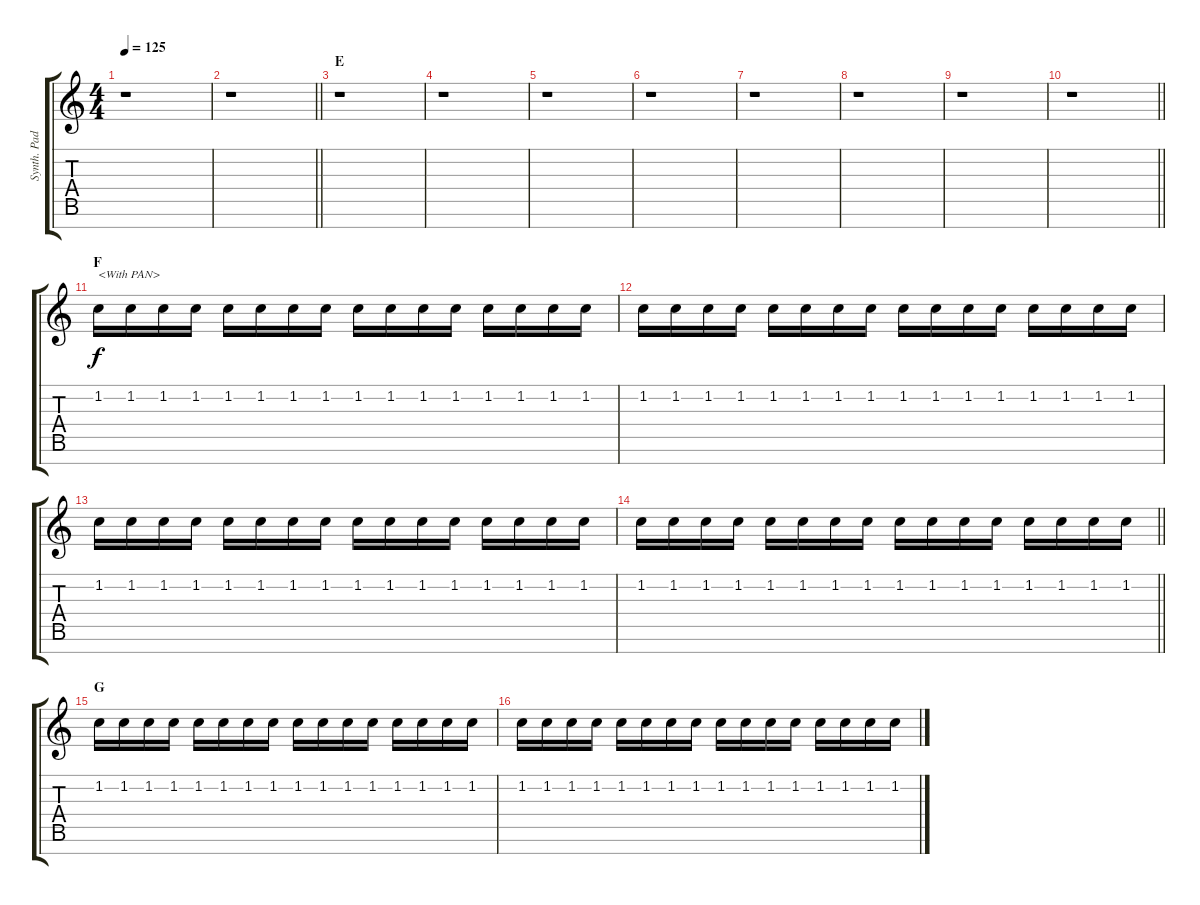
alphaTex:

\track ("Synth. Pad II" "Synth. Pad") {instrument pad1newage}
\staff {score tabs}
\tuning (E5 B4 G4 D4 A3 E3 B2) {hide}
\ts (4 4)
\tempo 125
\clef g2
\ks c
r.1{dy f} |
\barLineRight lightlight
r.1 |
\section ("" "E")
r.1 |
r.1 |
r.1 |
r.1 |
r.1 |
r.1 |
r.1 |
\barLineRight lightlight
r.1 |
\section ("" "F")
1.2.16{txt "<With PAN>"} 1.2.16 1.2.16 1.2.16 1.2.16 1.2.16 1.2.16 1.2.16 1.2.16 1.2.16 1.2.16 1.2.16 1.2.16 1.2.16 1.2.16 1.2.16 |
1.2.16 1.2.16 1.2.16 1.2.16 1.2.16 1.2.16 1.2.16 1.2.16 1.2.16 1.2.16 1.2.16 1.2.16 1.2.16 1.2.16 1.2.16 1.2.16 |
1.2.16 1.2.16 1.2.16 1.2.16 1.2.16 1.2.16 1.2.16 1.2.16 1.2.16 1.2.16 1.2.16 1.2.16 1.2.16 1.2.16 1.2.16 1.2.16 |
\barLineRight lightlight
1.2.16 1.2.16 1.2.16 1.2.16 1.2.16 1.2.16 1.2.16 1.2.16 1.2.16 1.2.16 1.2.16 1.2.16 1.2.16 1.2.16 1.2.16 1.2.16 |
\section ("" "G")
1.2.16 1.2.16 1.2.16 1.2.16 1.2.16 1.2.16 1.2.16 1.2.16 1.2.16 1.2.16 1.2.16 1.2.16 1.2.16 1.2.16 1.2.16 1.2.16 |
1.2.16 1.2.16 1.2.16 1.2.16 1.2.16 1.2.16 1.2.16 1.2.16 1.2.16 1.2.16 1.2.16 1.2.16 1.2.16 1.2.16 1.2.16 1.2.16
